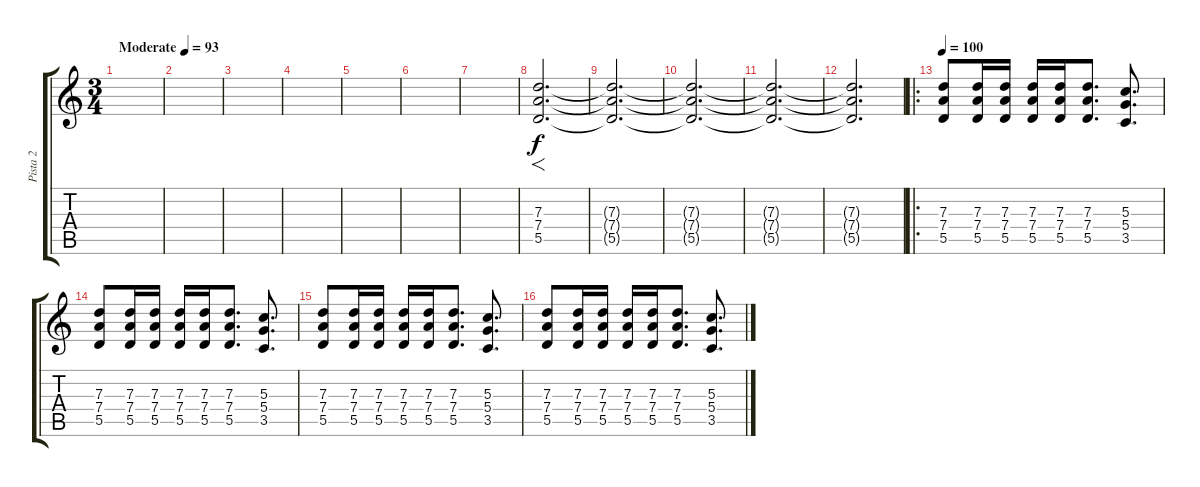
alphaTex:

\track ("Pista 2" "Pista 2") {instrument overdrivenguitar}
\staff {score tabs}
\tuning (E4 B3 G3 D3 A2 E2) {hide}
\ts (3 4)
\tempo (93 "Moderate")
\clef g2
\ks c
|
|
|
|
|
|
|
(7.3 7.4 5.5).2{f d} |
(7.3{t} 7.4{t} 5.5{t}).2{d} |
(7.3{t} 7.4{t} 5.5{t}).2{d} |
(7.3{t} 7.4{t} 5.5{t}).2{d} |
(7.3{t} 7.4{t} 5.5{t}).2{d} |
\ro
\tempo 100
(7.3 7.4 5.5).8 (7.3 7.4 5.5).16 (7.3 7.4 5.5).16 (7.3 7.4 5.5).16 (7.3 7.4 5.5).16 (7.3 7.4 5.5).8{d} (5.3 5.4 3.5).8{d} |
(7.3 7.4 5.5).8 (7.3 7.4 5.5).16 (7.3 7.4 5.5).16 (7.3 7.4 5.5).16 (7.3 7.4 5.5).16 (7.3 7.4 5.5).8{d} (5.3 5.4 3.5).8{d} |
(7.3 7.4 5.5).8 (7.3 7.4 5.5).16 (7.3 7.4 5.5).16 (7.3 7.4 5.5).16 (7.3 7.4 5.5).16 (7.3 7.4 5.5).8{d} (5.3 5.4 3.5).8{d} |
(7.3 7.4 5.5).8 (7.3 7.4 5.5).16 (7.3 7.4 5.5).16 (7.3 7.4 5.5).16 (7.3 7.4 5.5).16 (7.3 7.4 5.5).8{d} (5.3 5.4 3.5).8{d}
